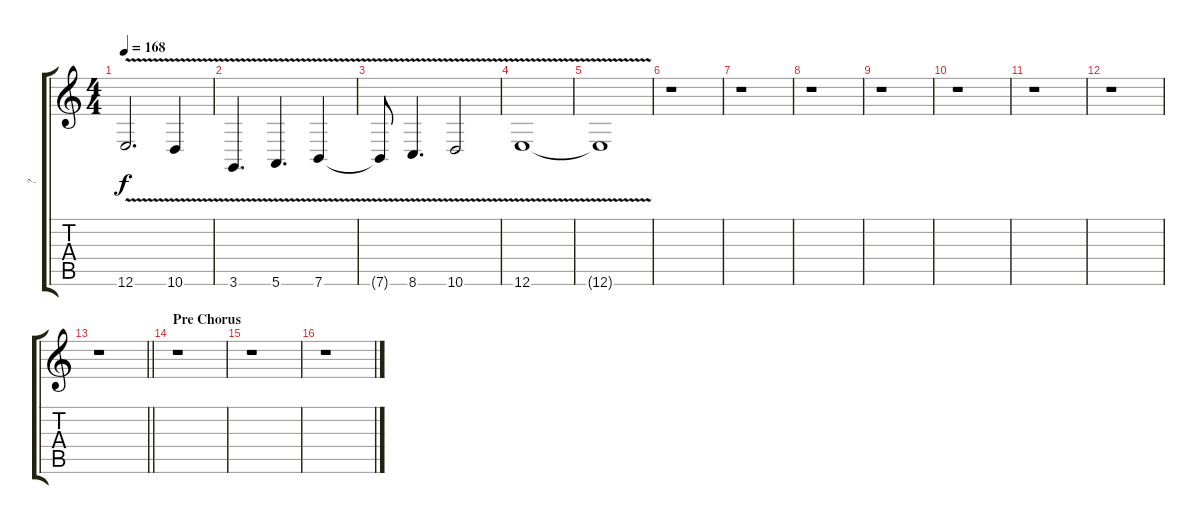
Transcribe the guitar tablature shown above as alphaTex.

\track ("?" "?") {instrument cello}
\staff {score tabs}
\tuning (E4 B3 G3 D3 A2 E2) {hide}
\ts (4 4)
\tempo 168
\clef g2
\ks c
12.6{v t}.2{d dy f} 10.6{v}.4 |
3.6{v}.4{d} 5.6{v}.4{d} 7.6{v}.4 |
7.6{v t}.8 8.6{v}.4{d} 10.6{v}.2 |
12.6{v}.1 |
12.6{t}.1 |
r.1 |
r.1 |
r.1 |
r.1 |
r.1 |
r.1 |
r.1 |
\barLineRight lightlight
r.1 |
\section ("" "Pre Chorus")
r.1 |
r.1 |
r.1
